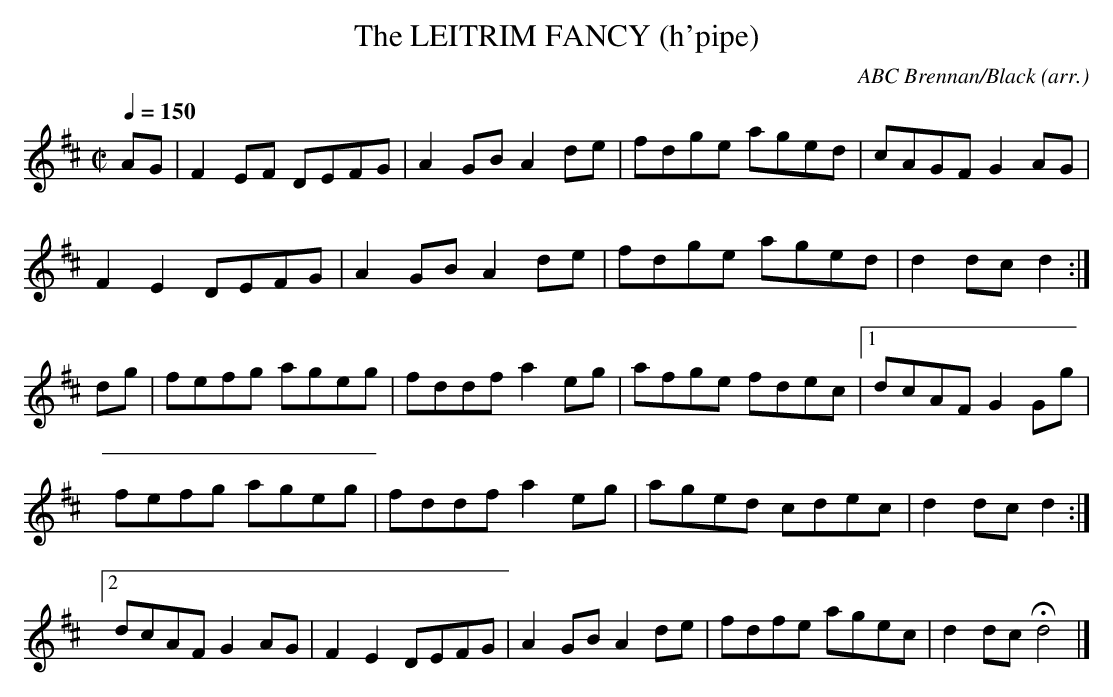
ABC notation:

X:1
T:LEITRIM FANCY (h'pipe), The
C:ABC Brennan/Black (arr.)
Q:1/4=150
M:C|
L:1/8 % dotted rhythm
K:D
AG|F2EF DEFG|A2GB A2de|fdge aged|cAGF G2AG|
F2E2 DEFG|A2GB A2de|fdge aged|d2dc d2:|
dg|fefg ageg|fddf a2eg|afge fdec|1 dcAF G2Gg|
fefg ageg|fddf a2eg|aged cdec|d2dc d2:|
[2 dcAF G2AG|F2E2 DEFG|A2GB A2de|fdfe agec|d2dc Hd4|]
